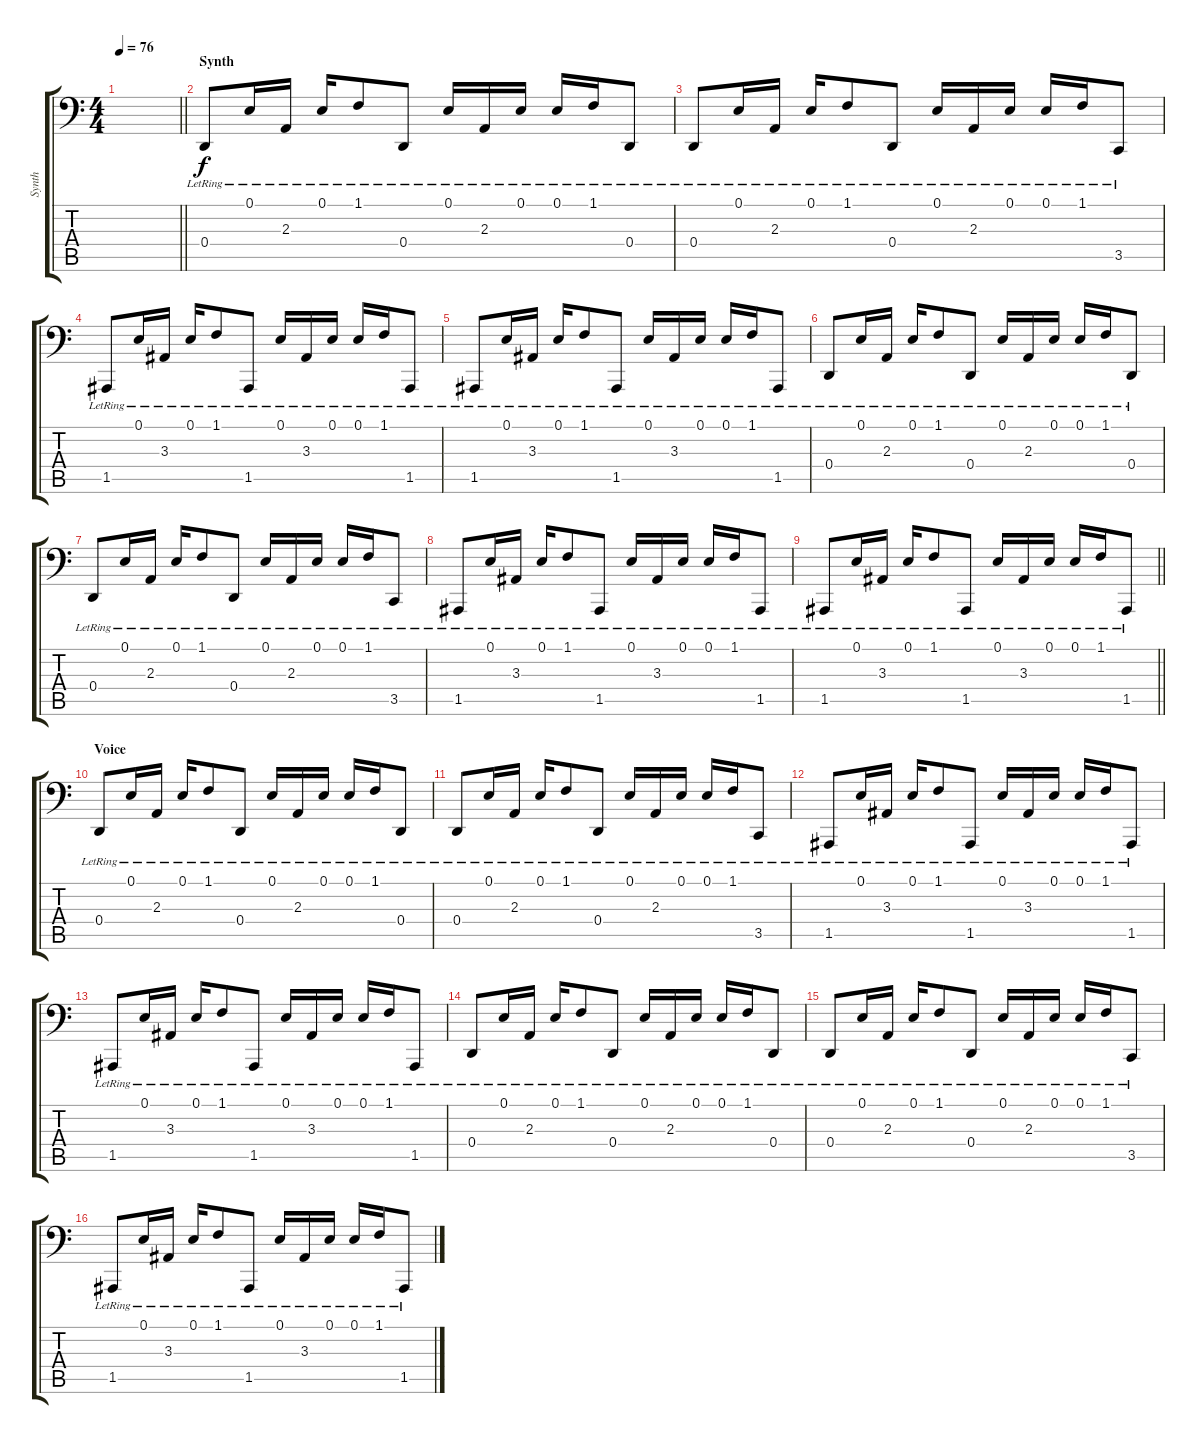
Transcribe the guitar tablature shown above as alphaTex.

\track ("Synth" "Synth") {instrument harpsichord}
\staff {score tabs}
\tuning (E3 B2 G2 D2 A1 E1) {hide}
\ts (4 4)
\tempo 76
\clef f4
\barLineRight lightlight
\ks c
|
\section ("" "Synth")
0.4{lr}.8 0.1{lr}.16 2.3{lr}.16 0.1{lr}.16 1.1{lr}.8 0.4{lr}.8 0.1{lr}.16 2.3{lr}.16 0.1{lr}.16 0.1{lr}.16 1.1{lr}.16 0.4{lr}.8 |
0.4{lr}.8 0.1{lr}.16 2.3{lr}.16 0.1{lr}.16 1.1{lr}.8 0.4{lr}.8 0.1{lr}.16 2.3{lr}.16 0.1{lr}.16 0.1{lr}.16 1.1{lr}.16 3.5{lr}.8 |
1.5{lr}.8 0.1{lr}.16 3.3{lr}.16 0.1{lr}.16 1.1{lr}.8 1.5{lr}.8 0.1{lr}.16 3.3{lr}.16 0.1{lr}.16 0.1{lr}.16 1.1{lr}.16 1.5{lr}.8 |
1.5{lr}.8 0.1{lr}.16 3.3{lr}.16 0.1{lr}.16 1.1{lr}.8 1.5{lr}.8 0.1{lr}.16 3.3{lr}.16 0.1{lr}.16 0.1{lr}.16 1.1{lr}.16 1.5{lr}.8 |
0.4{lr}.8 0.1{lr}.16 2.3{lr}.16 0.1{lr}.16 1.1{lr}.8 0.4{lr}.8 0.1{lr}.16 2.3{lr}.16 0.1{lr}.16 0.1{lr}.16 1.1{lr}.16 0.4{lr}.8 |
0.4{lr}.8 0.1{lr}.16 2.3{lr}.16 0.1{lr}.16 1.1{lr}.8 0.4{lr}.8 0.1{lr}.16 2.3{lr}.16 0.1{lr}.16 0.1{lr}.16 1.1{lr}.16 3.5{lr}.8 |
1.5{lr}.8 0.1{lr}.16 3.3{lr}.16 0.1{lr}.16 1.1{lr}.8 1.5{lr}.8 0.1{lr}.16 3.3{lr}.16 0.1{lr}.16 0.1{lr}.16 1.1{lr}.16 1.5{lr}.8 |
\barLineRight lightlight
1.5{lr}.8 0.1{lr}.16 3.3{lr}.16 0.1{lr}.16 1.1{lr}.8 1.5{lr}.8 0.1{lr}.16 3.3{lr}.16 0.1{lr}.16 0.1{lr}.16 1.1{lr}.16 1.5{lr}.8 |
\section ("" "Voice")
0.4{lr}.8 0.1{lr}.16 2.3{lr}.16 0.1{lr}.16 1.1{lr}.8 0.4{lr}.8 0.1{lr}.16 2.3{lr}.16 0.1{lr}.16 0.1{lr}.16 1.1{lr}.16 0.4{lr}.8 |
0.4{lr}.8 0.1{lr}.16 2.3{lr}.16 0.1{lr}.16 1.1{lr}.8 0.4{lr}.8 0.1{lr}.16 2.3{lr}.16 0.1{lr}.16 0.1{lr}.16 1.1{lr}.16 3.5{lr}.8 |
1.5{lr}.8 0.1{lr}.16 3.3{lr}.16 0.1{lr}.16 1.1{lr}.8 1.5{lr}.8 0.1{lr}.16 3.3{lr}.16 0.1{lr}.16 0.1{lr}.16 1.1{lr}.16 1.5{lr}.8 |
1.5{lr}.8 0.1{lr}.16 3.3{lr}.16 0.1{lr}.16 1.1{lr}.8 1.5{lr}.8 0.1{lr}.16 3.3{lr}.16 0.1{lr}.16 0.1{lr}.16 1.1{lr}.16 1.5{lr}.8 |
0.4{lr}.8 0.1{lr}.16 2.3{lr}.16 0.1{lr}.16 1.1{lr}.8 0.4{lr}.8 0.1{lr}.16 2.3{lr}.16 0.1{lr}.16 0.1{lr}.16 1.1{lr}.16 0.4{lr}.8 |
0.4{lr}.8 0.1{lr}.16 2.3{lr}.16 0.1{lr}.16 1.1{lr}.8 0.4{lr}.8 0.1{lr}.16 2.3{lr}.16 0.1{lr}.16 0.1{lr}.16 1.1{lr}.16 3.5{lr}.8 |
1.5{lr}.8 0.1{lr}.16 3.3{lr}.16 0.1{lr}.16 1.1{lr}.8 1.5{lr}.8 0.1{lr}.16 3.3{lr}.16 0.1{lr}.16 0.1{lr}.16 1.1{lr}.16 1.5{lr}.8
